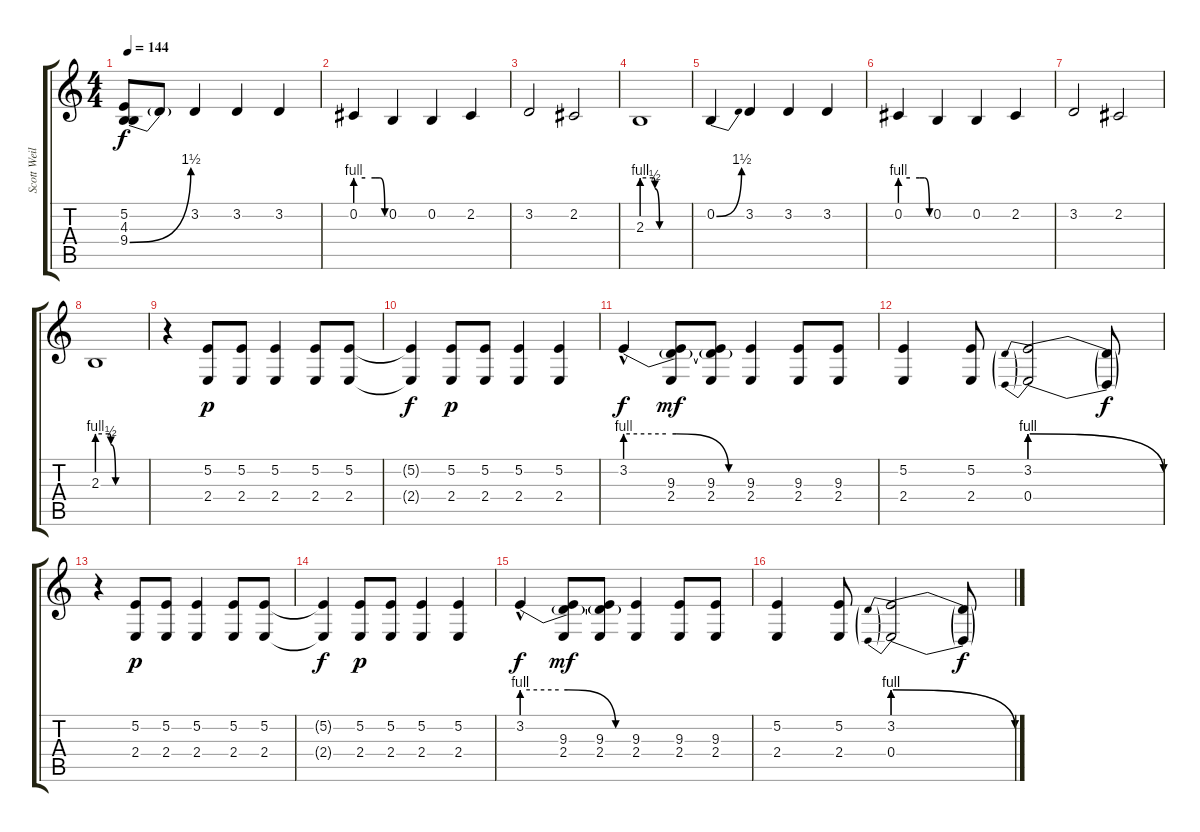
\track ("Scott Weiland" "Scott Weil") {instrument bassoon}
\staff {score tabs}
\tuning (E4 B3 G3 D3 A2 E2) {hide}
\ts (4 4)
\tempo 144
\clef g2
\ks c
(5.2{t} 4.3{t} 9.4{be (bend 0 0 60 6)}).8{dy f} 9.4{t}.8 3.2.4 3.2.4 3.2.4 |
0.2{be (custom 0 4 20 4 40 4 50 4 60 0)}.4 0.2.4 0.2.4 2.2.4 |
3.2.2 2.2.2 |
2.3{be (custom 0 4 15 4 17 2 23 0 25 0 60 0)}.1 |
0.2{be (bend 0 0 60 6)}.4 3.2.4 3.2.4 3.2.4 |
0.2{be (custom 0 4 20 4 40 4 50 4 60 0)}.4 0.2.4 0.2.4 2.2.4 |
3.2.2 2.2.2 |
2.3{be (custom 0 4 15 4 17 2 23 0 25 0 60 0)}.1 |
r.4 (5.2 2.4).8{dy p} (5.2 2.4).8 (5.2 2.4).4 (5.2 2.4).8 (5.2 2.4).8 |
(5.2{t} 2.4{t}).4{dy f} (5.2 2.4).8{dy p} (5.2 2.4).8 (5.2 2.4).4 (5.2 2.4).4 |
3.2{be (custom 0 4 20 4 25 4 51 0 60 0) hac}.4{dy f} (3.2{t} 9.3 2.4).8{dy mf} (3.2{t} 9.3 2.4).8 (9.3 2.4).4 (9.3 2.4).8 (9.3 2.4).8 |
(5.2 2.4).4 (5.2 2.4).8 (3.2{be (prebendrelease 0 4 60 0)} 0.4{be (prebendrelease 0 4 60 0)}).2 (3.2{t} 0.4{t}).8{dy f} |
r.4 (5.2 2.4).8{dy p} (5.2 2.4).8 (5.2 2.4).4 (5.2 2.4).8 (5.2 2.4).8 |
(5.2{t} 2.4{t}).4{dy f} (5.2 2.4).8{dy p} (5.2 2.4).8 (5.2 2.4).4 (5.2 2.4).4 |
3.2{be (custom 0 4 20 4 25 4 51 0 60 0) hac}.4{dy f} (3.2{t} 9.3 2.4).8{dy mf} (3.2{t} 9.3 2.4).8 (9.3 2.4).4 (9.3 2.4).8 (9.3 2.4).8 |
(5.2 2.4).4 (5.2 2.4).8 (3.2{be (prebendrelease 0 4 60 0)} 0.4{be (prebendrelease 0 4 60 0)}).2 (3.2{t} 0.4{t}).8{dy f}
